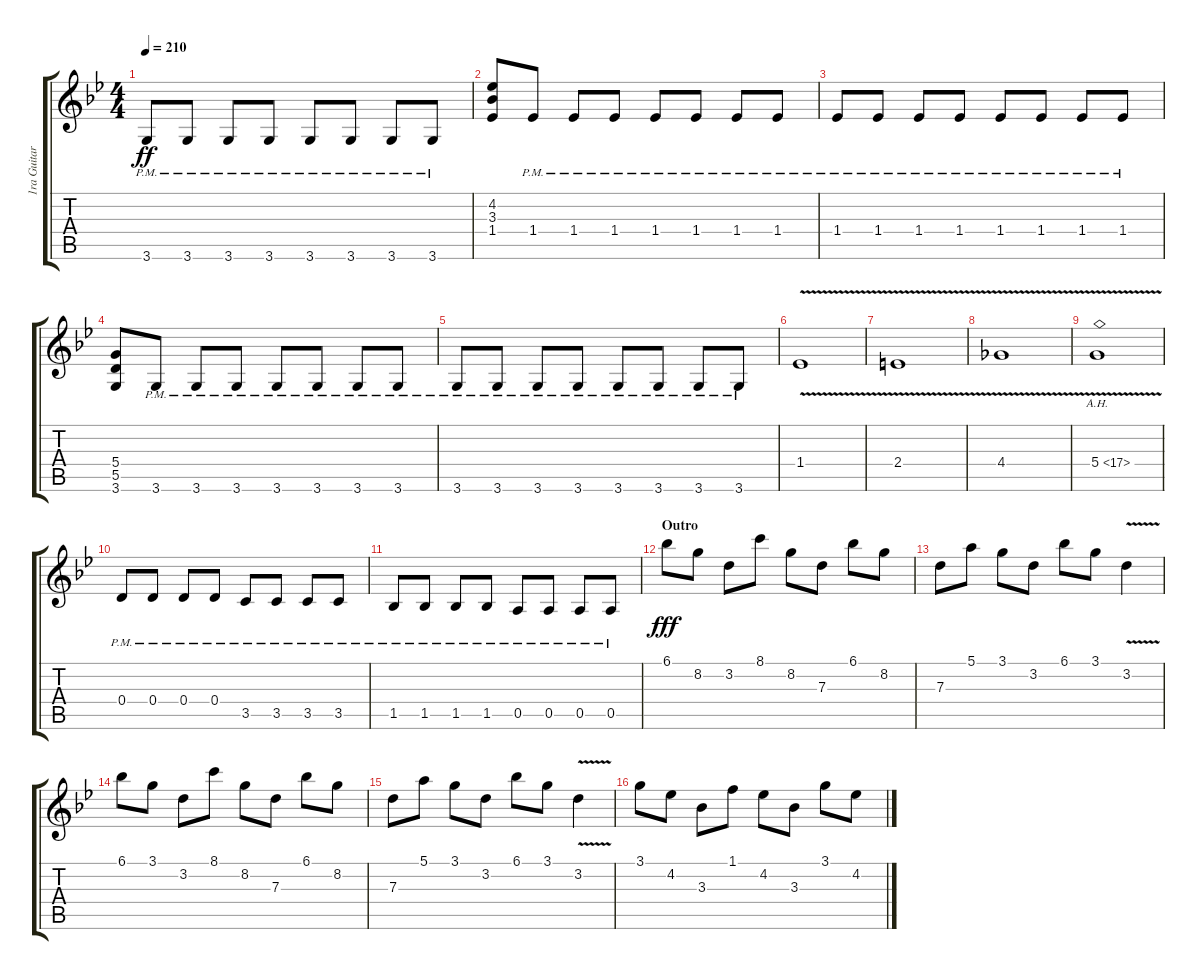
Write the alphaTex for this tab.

\track ("1ra Guitarra" "1ra Guitar") {instrument overdrivenguitar}
\staff {score tabs}
\tuning (E4 B3 G3 D3 A2 E2) {hide}
\ts (4 4)
\tempo 210
\clef g2
\ks gminor
3.6{pm}.8{dy ff} 3.6{pm}.8 3.6{pm}.8 3.6{pm}.8 3.6{pm}.8 3.6{pm}.8 3.6{pm}.8 3.6{pm}.8 |
(4.2 3.3 1.4).8 1.4{pm}.8 1.4{pm}.8 1.4{pm}.8 1.4{pm}.8 1.4{pm}.8 1.4{pm}.8 1.4{pm}.8 |
1.4{pm}.8 1.4{pm}.8 1.4{pm}.8 1.4{pm}.8 1.4{pm}.8 1.4{pm}.8 1.4{pm}.8 1.4{pm}.8 |
(5.4 5.5 3.6).8 3.6{pm}.8 3.6{pm}.8 3.6{pm}.8 3.6{pm}.8 3.6{pm}.8 3.6{pm}.8 3.6{pm}.8 |
3.6{pm}.8 3.6{pm}.8 3.6{pm}.8 3.6{pm}.8 3.6{pm}.8 3.6{pm}.8 3.6{pm}.8 3.6{pm}.8 |
1.4{v}.1 |
2.4{v}.1 |
4.4{v}.1 |
5.4{ah 12 v}.1 |
0.4{pm}.8 0.4{pm}.8 0.4{pm}.8 0.4{pm}.8 3.5{pm}.8 3.5{pm}.8 3.5{pm}.8 3.5{pm}.8 |
1.5{pm}.8 1.5{pm}.8 1.5{pm}.8 1.5{pm}.8 0.5{pm}.8 0.5{pm}.8 0.5{pm}.8 0.5{pm}.8 |
\section ("" "Outro")
6.1.8{dy fff} 8.2.8 3.2.8 8.1.8 8.2.8 7.3.8 6.1.8 8.2.8 |
7.3.8 5.1.8 3.1.8 3.2.8 6.1.8 3.1.8 3.2{v}.4 |
6.1.8 3.1.8 3.2.8 8.1.8 8.2.8 7.3.8 6.1.8 8.2.8 |
7.3.8 5.1.8 3.1.8 3.2.8 6.1.8 3.1.8 3.2{v}.4 |
3.1.8 4.2.8 3.3.8 1.1.8 4.2.8 3.3.8 3.1.8 4.2.8
